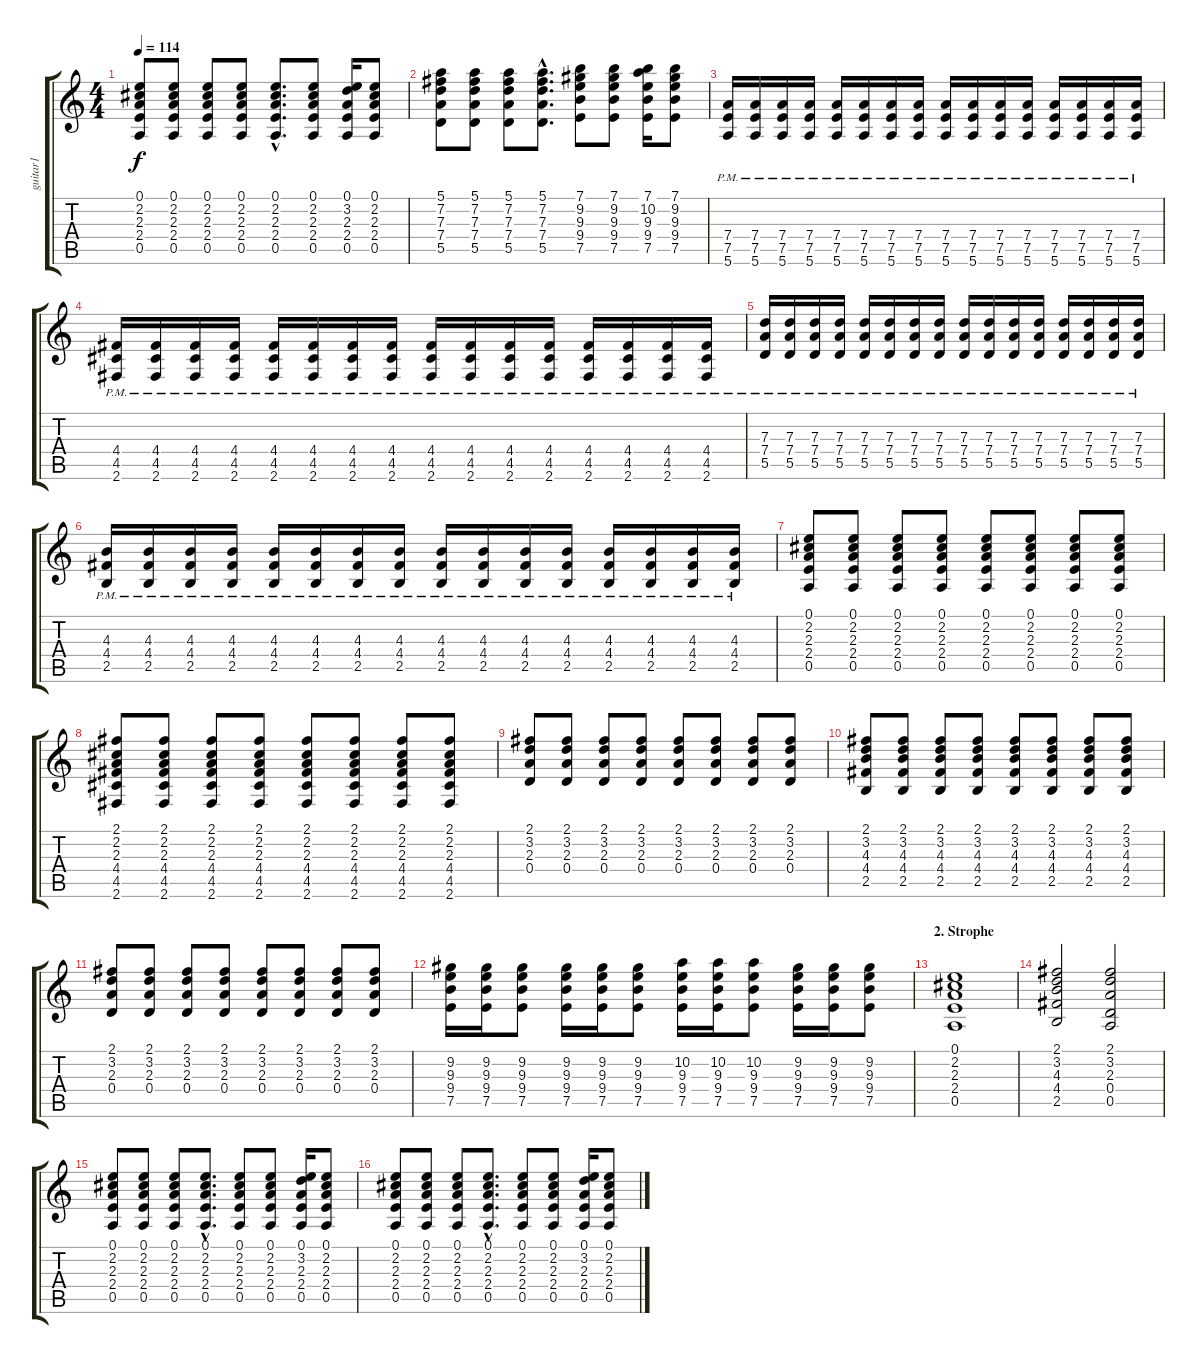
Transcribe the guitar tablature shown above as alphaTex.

\track ("guitar1" "guitar1") {instrument distortionguitar}
\staff {score tabs}
\tuning (E4 B3 G3 D3 A2 E2) {hide}
\ts (4 4)
\tempo 114
\clef g2
\ks c
(0.1 2.2 2.3 2.4 0.5).8{dy f} (0.1 2.2 2.3 2.4 0.5).8 (0.1 2.2 2.3 2.4 0.5).8 (0.1 2.2 2.3 2.4 0.5).8 (0.1{hac} 2.2{hac} 2.3{hac} 2.4{hac} 0.5{hac}).8{d} (0.1 2.2 2.3 2.4 0.5).8 (0.1 3.2 2.3 2.4 0.5).16 (0.1 2.2 2.3 2.4 0.5).8 |
(5.1 7.2 7.3 7.4 5.5).8 (5.1 7.2 7.3 7.4 5.5).8 (5.1 7.2 7.3 7.4 5.5).8 (5.1{hac} 7.2{hac} 7.3{hac} 7.4{hac} 5.5{hac}).8{d} (7.1 9.2 9.3 9.4 7.5).8 (7.1 9.2 9.3 9.4 7.5).8 (7.1 10.2 9.3 9.4 7.5).16 (7.1 9.2 9.3 9.4 7.5).8 |
(7.4 7.5{pm} 5.6).16{volume 10 instrument distortionguitar} (7.4 7.5{pm} 5.6).16 (7.4 7.5{pm} 5.6).16 (7.4 7.5{pm} 5.6).16 (7.4 7.5{pm} 5.6).16 (7.4 7.5{pm} 5.6).16 (7.4 7.5{pm} 5.6).16 (7.4 7.5{pm} 5.6).16 (7.4 7.5{pm} 5.6).16 (7.4 7.5{pm} 5.6).16 (7.4 7.5{pm} 5.6).16 (7.4 7.5{pm} 5.6).16 (7.4 7.5{pm} 5.6).16 (7.4 7.5{pm} 5.6).16 (7.4 7.5{pm} 5.6).16 (7.4 7.5{pm} 5.6).16 |
(4.4 4.5 2.6{pm}).16 (4.4 4.5 2.6{pm}).16 (4.4 4.5 2.6{pm}).16 (4.4 4.5 2.6{pm}).16 (4.4 4.5 2.6{pm}).16 (4.4 4.5 2.6{pm}).16 (4.4 4.5 2.6{pm}).16 (4.4 4.5 2.6{pm}).16 (4.4 4.5 2.6{pm}).16 (4.4 4.5 2.6{pm}).16 (4.4 4.5 2.6{pm}).16 (4.4 4.5 2.6{pm}).16 (4.4 4.5 2.6{pm}).16 (4.4 4.5 2.6{pm}).16 (4.4 4.5 2.6{pm}).16 (4.4 4.5 2.6{pm}).16 |
(7.3{pm} 7.4 5.5).16 (7.3{pm} 7.4 5.5).16 (7.3{pm} 7.4 5.5).16 (7.3{pm} 7.4 5.5).16 (7.3{pm} 7.4 5.5).16 (7.3{pm} 7.4 5.5).16 (7.3{pm} 7.4 5.5).16 (7.3{pm} 7.4 5.5).16 (7.3{pm} 7.4 5.5).16 (7.3{pm} 7.4 5.5).16 (7.3{pm} 7.4 5.5).16 (7.3{pm} 7.4 5.5).16 (7.3{pm} 7.4 5.5).16 (7.3{pm} 7.4 5.5).16 (7.3{pm} 7.4 5.5).16 (7.3{pm} 7.4 5.5).16 |
(4.3{pm} 4.4 2.5).16 (4.3{pm} 4.4 2.5).16 (4.3{pm} 4.4 2.5).16 (4.3{pm} 4.4 2.5).16 (4.3{pm} 4.4 2.5).16 (4.3{pm} 4.4 2.5).16 (4.3{pm} 4.4 2.5).16 (4.3{pm} 4.4 2.5).16 (4.3{pm} 4.4 2.5).16 (4.3{pm} 4.4 2.5).16 (4.3{pm} 4.4 2.5).16 (4.3{pm} 4.4 2.5).16 (4.3{pm} 4.4 2.5).16 (4.3{pm} 4.4 2.5).16 (4.3{pm} 4.4 2.5).16 (4.3{pm} 4.4 2.5).16 |
(0.1 2.2 2.3 2.4 0.5).8{volume 12} (0.1 2.2 2.3 2.4 0.5).8 (0.1 2.2 2.3 2.4 0.5).8 (0.1 2.2 2.3 2.4 0.5).8 (0.1 2.2 2.3 2.4 0.5).8 (0.1 2.2 2.3 2.4 0.5).8 (0.1 2.2 2.3 2.4 0.5).8 (0.1 2.2 2.3 2.4 0.5).8 |
(2.1 2.2 2.3 4.4 4.5 2.6).8 (2.1 2.2 2.3 4.4 4.5 2.6).8 (2.1 2.2 2.3 4.4 4.5 2.6).8 (2.1 2.2 2.3 4.4 4.5 2.6).8 (2.1 2.2 2.3 4.4 4.5 2.6).8 (2.1 2.2 2.3 4.4 4.5 2.6).8 (2.1 2.2 2.3 4.4 4.5 2.6).8 (2.1 2.2 2.3 4.4 4.5 2.6).8 |
(2.1 3.2 2.3 0.4).8 (2.1 3.2 2.3 0.4).8 (2.1 3.2 2.3 0.4).8 (2.1 3.2 2.3 0.4).8 (2.1 3.2 2.3 0.4).8 (2.1 3.2 2.3 0.4).8 (2.1 3.2 2.3 0.4).8 (2.1 3.2 2.3 0.4).8 |
(2.1 3.2 4.3 4.4 2.5).8 (2.1 3.2 4.3 4.4 2.5).8 (2.1 3.2 4.3 4.4 2.5).8 (2.1 3.2 4.3 4.4 2.5).8 (2.1 3.2 4.3 4.4 2.5).8 (2.1 3.2 4.3 4.4 2.5).8 (2.1 3.2 4.3 4.4 2.5).8 (2.1 3.2 4.3 4.4 2.5).8 |
(2.1 3.2 2.3 0.4).8 (2.1 3.2 2.3 0.4).8 (2.1 3.2 2.3 0.4).8 (2.1 3.2 2.3 0.4).8 (2.1 3.2 2.3 0.4).8 (2.1 3.2 2.3 0.4).8 (2.1 3.2 2.3 0.4).8 (2.1 3.2 2.3 0.4).8 |
(9.2 9.3 9.4 7.5).16 (9.2 9.3 9.4 7.5).16 (9.2 9.3 9.4 7.5).8 (9.2 9.3 9.4 7.5).16 (9.2 9.3 9.4 7.5).16 (9.2 9.3 9.4 7.5).8 (10.2 9.3 9.4 7.5).16 (10.2 9.3 9.4 7.5).16 (10.2 9.3 9.4 7.5).8 (9.2 9.3 9.4 7.5).16 (9.2 9.3 9.4 7.5).16 (9.2 9.3 9.4 7.5).8 |
\section ("" "2. Strophe")
(0.1 2.2 2.3 2.4 0.5).1 |
(2.1 3.2 4.3 4.4 2.5).2 (2.1 3.2 2.3 0.4 0.5).2 |
(0.1 2.2 2.3 2.4 0.5).8{volume 13 instrument electricguitarclean} (0.1 2.2 2.3 2.4 0.5).8 (0.1 2.2 2.3 2.4 0.5).8 (0.1{hac} 2.2{hac} 2.3{hac} 2.4{hac} 0.5{hac}).8{d} (0.1 2.2 2.3 2.4 0.5).8 (0.1 2.2 2.3 2.4 0.5).8 (0.1 3.2 2.3 2.4 0.5).16 (0.1 2.2 2.3 2.4 0.5).8 |
(0.1 2.2 2.3 2.4 0.5).8 (0.1 2.2 2.3 2.4 0.5).8 (0.1 2.2 2.3 2.4 0.5).8 (0.1{hac} 2.2{hac} 2.3{hac} 2.4{hac} 0.5{hac}).8{d} (0.1 2.2 2.3 2.4 0.5).8 (0.1 2.2 2.3 2.4 0.5).8 (0.1 3.2 2.3 2.4 0.5).16 (0.1 2.2 2.3 2.4 0.5).8
